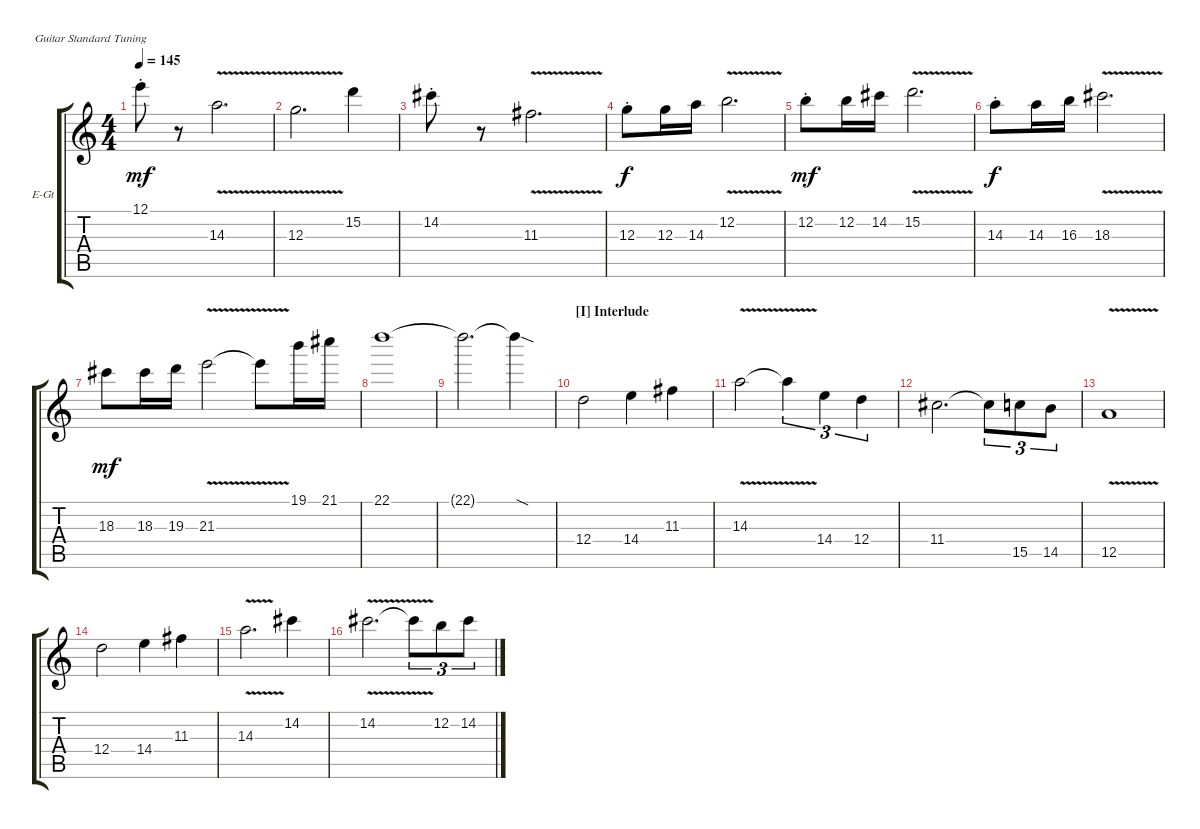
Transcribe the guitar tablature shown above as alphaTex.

\defaultSystemsLayout 4
\bracketExtendMode groupsimilarinstruments
\firstSystemTrackNameOrientation horizontal
\otherSystemsTrackNameOrientation horizontal
\track ("Guitar Compilation" "E-Gt") {instrument electricguitarclean}
\staff {score tabs}
\tuning (E4 B3 G3 D3 A2 E2)
\ts (4 4)
\tempo 145
\clef g2
\scale
0.333333
\ks c
12.1{st}.8{dy mf} r.8 14.3{v}.2{d} |
\scale
0.333333 12.3{v}.2{d} 15.2.4 |
\scale
0.333333 14.2{st}.8 r.8 11.3{v}.2{d} |
\scale
0.333333 12.3{st}.8{dy f} 12.3.16 14.3.16 12.2{v}.2{d} |
\scale
0.333333 12.2{st}.8{dy mf} 12.2.16 14.2.16 15.2{v}.2{d} |
\scale
0.333333 14.3{st}.8{dy f} 14.3.16 16.3.16 18.3{v}.2{d} |
\scale
0.333333 18.3.8{dy mf} 18.3.16 19.3.16 21.3{v}.2 21.3{v t}.8 19.1.16 21.1.16 |
\scale
0.333333 22.1.1 |
\scale
0.333333 22.1{t}.2{d} 22.1{sod t}.4 |
\section ("I" "Interlude")
\scale
0.333333 12.4.2 14.4.4 11.3.4 |
\scale
0.333333 14.3{v}.2 14.3{v t}.4{tu (3 2)} 14.4.4{tu (3 2)} 12.4.4{tu (3 2)} |
\scale
0.333333 11.4.2{d} 11.4{t}.8{tu (3 2)} 15.5.8{tu (3 2)} 14.5.8{tu (3 2)} |
\scale
0.333333 12.5{v}.1 |
\scale
0.333333 12.4.2 14.4.4 11.3.4 |
\scale
0.333333 14.3{v}.2{d} 14.2.4 |
\scale
0.333333 14.2{v}.2{d} 14.2{v t}.8{tu (3 2)} 12.2.8{tu (3 2)} 14.2.8{tu (3 2)}
